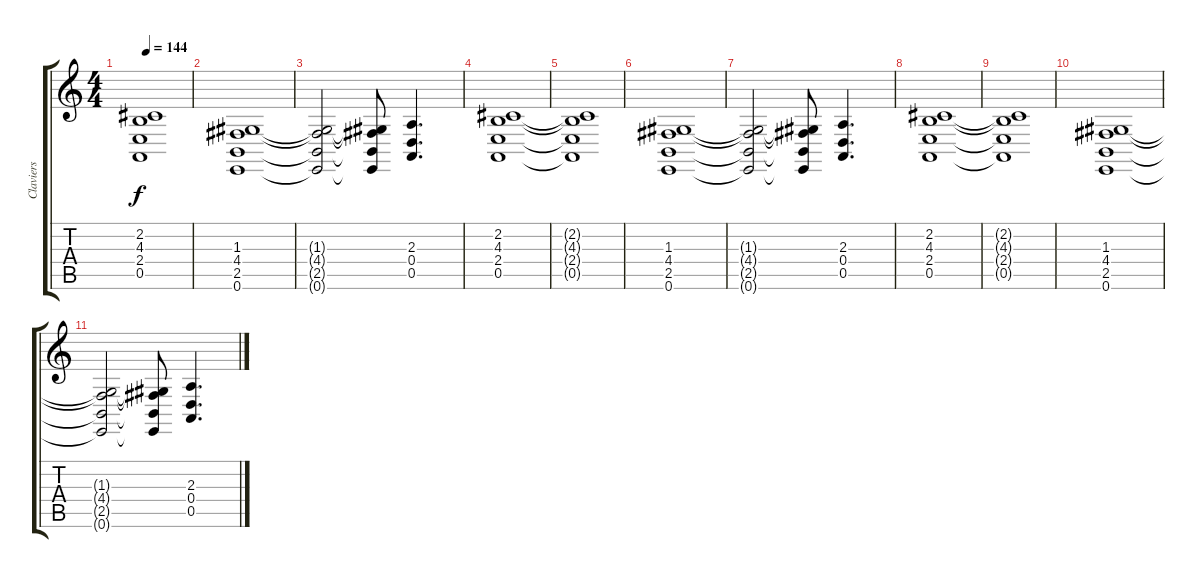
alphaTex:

\track ("Claviers" "Claviers") {instrument synthstrings1}
\staff {score tabs}
\tuning (E4 B3 G3 D3 A2 E2) {hide}
\ts (4 4)
\tempo 144
\clef g2
\ks c
(2.2{t} 4.3{t} 2.4{t} 0.5{t}).1{dy f} |
(1.3 4.4 2.5 0.6).1 |
(1.3{t} 4.4{t} 2.5{t} 0.6{t}).2 (1.3{t} 4.4{t} 2.5{t} 0.6{t}).8 (2.3 0.4 0.5).4{d} |
(2.2 4.3 2.4 0.5).1 |
(2.2{t} 4.3{t} 2.4{t} 0.5{t}).1 |
(1.3 4.4 2.5 0.6).1 |
(1.3{t} 4.4{t} 2.5{t} 0.6{t}).2 (1.3{t} 4.4{t} 2.5{t} 0.6{t}).8 (2.3 0.4 0.5).4{d} |
(2.2 4.3 2.4 0.5).1 |
(2.2{t} 4.3{t} 2.4{t} 0.5{t}).1 |
(1.3 4.4 2.5 0.6).1 |
(1.3{t} 4.4{t} 2.5{t} 0.6{t}).2 (1.3{t} 4.4{t} 2.5{t} 0.6{t}).8 (2.3 0.4 0.5).4{d}
